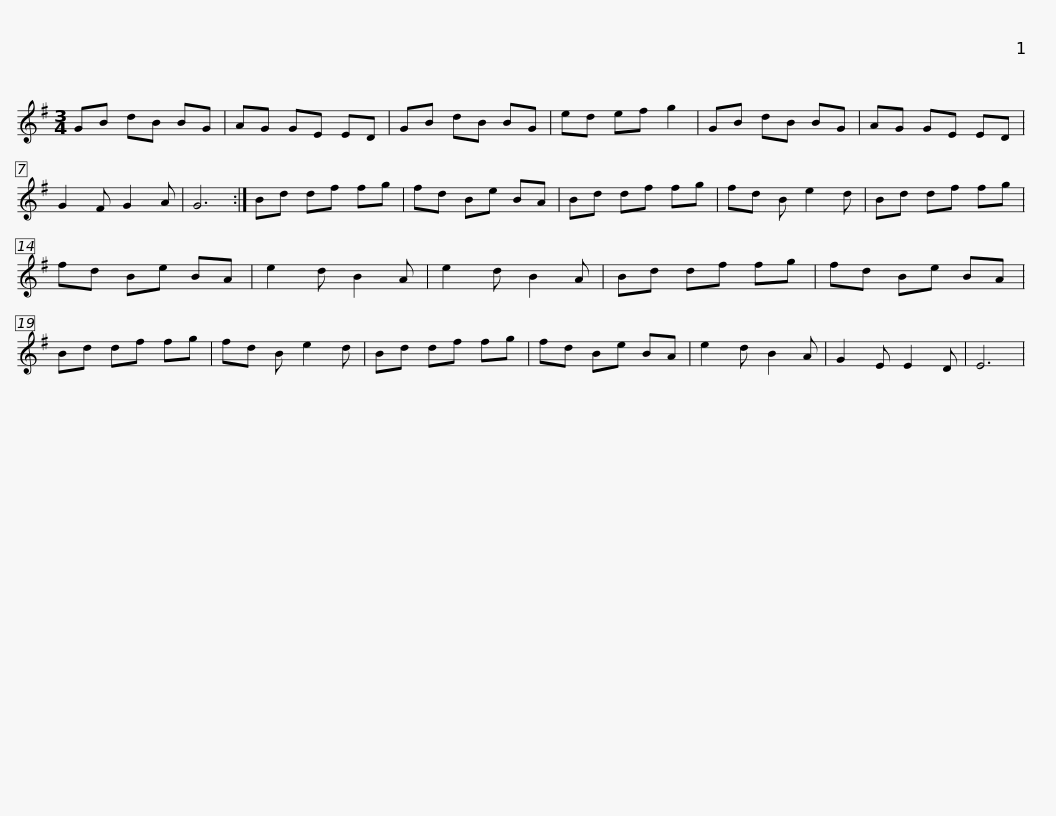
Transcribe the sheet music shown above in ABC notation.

X:1
L:1/8
M:3/4
I:linebreak $
K:G
V:1 treble
V:1
 GB dB BG | AG GE ED | GB dB BG | ed ef g2 | GB dB BG | %5
 AG GE ED | G2 F G2 A | G6 :|$ Bd df fg | fd Be BA | %10
 Bd df fg | fd B e2 d | Bd df fg | fd Be BA | e2 d B2 A | %15
 e2 d B2 A |$ Bd df fg | fd Be BA | Bd df fg | fd B e2 d | %20
 Bd df fg | fd Be BA | e2 d B2 A | G2 E E2 D |$ E6 | %25
